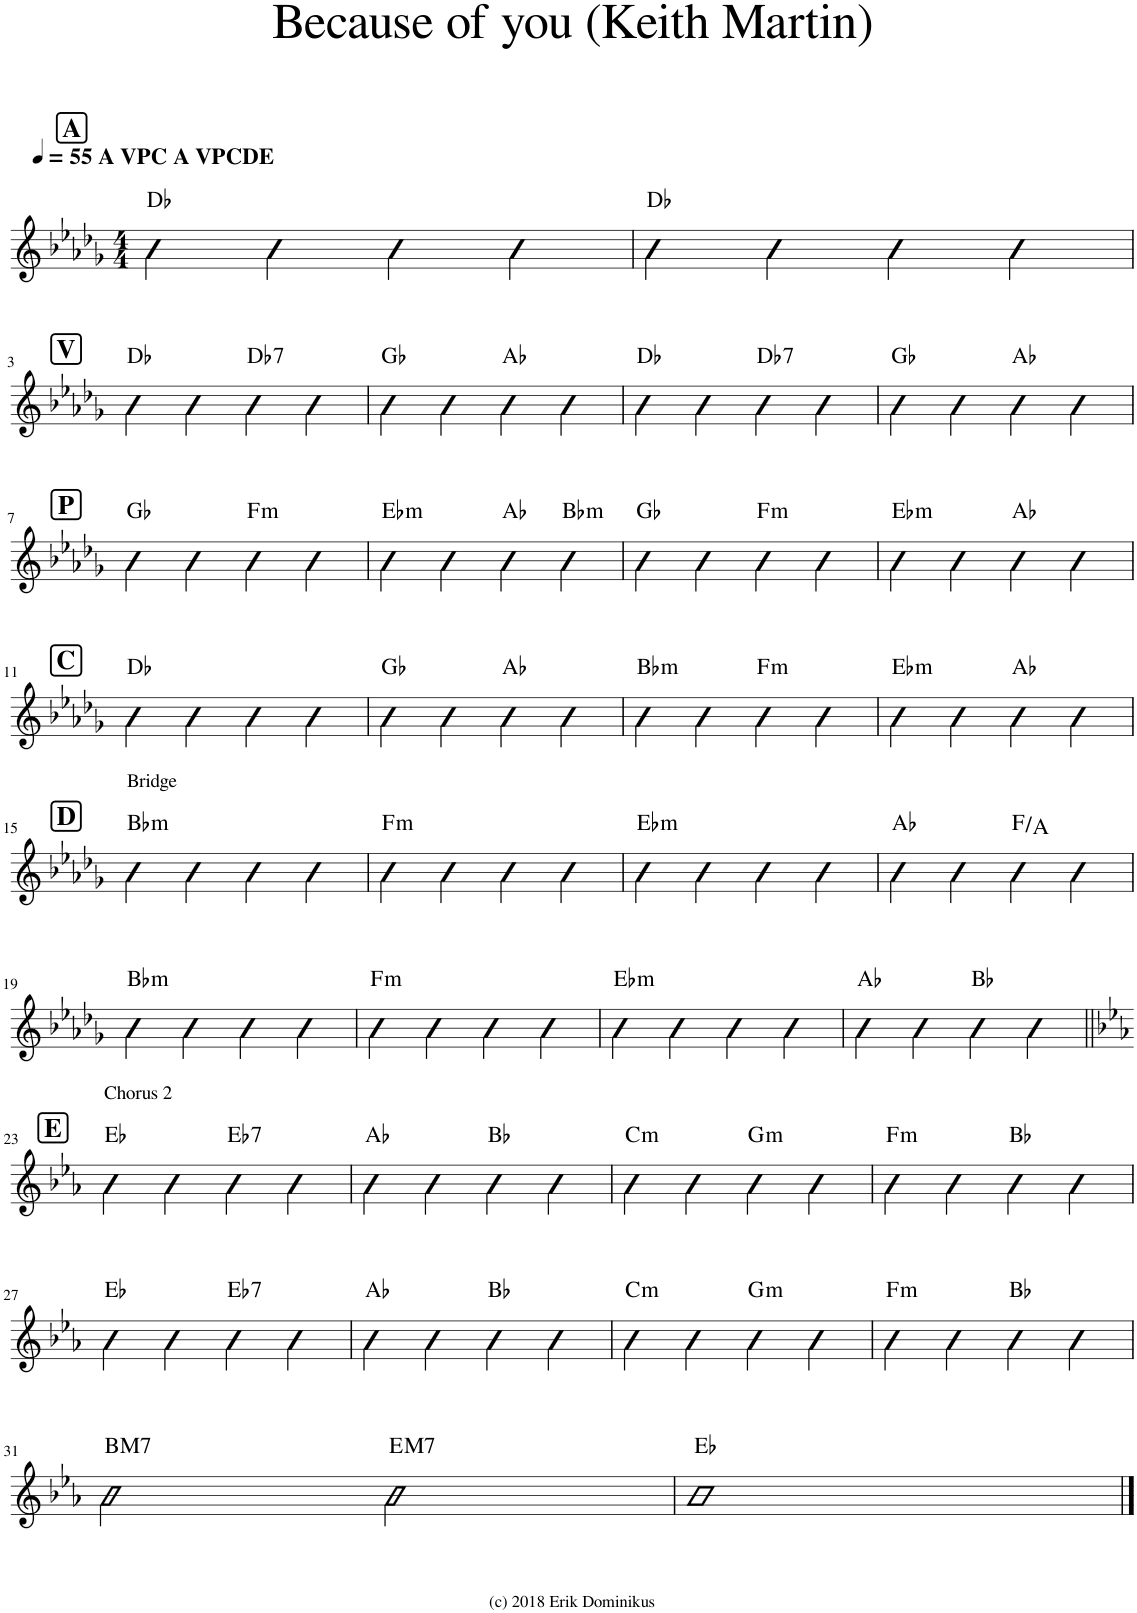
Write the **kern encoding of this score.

**kern	**harte
*part1	*part1
*staff1	*
*I"Piano	*
*I'Pno.	*
*clefG2	*
*k[b-e-a-d-g-]	*
*M4/4	*
*MM55	*
!!LO:REH:place=s1:a:B:cj:fs=14:t=A
=1	=1
!LO:TX:a:B:t=A VPC A VPCDE	!
4b-\	Db:maj
4b-\	.
4b-\	.
4b-\	.
=2	=2
4b-\	Db:maj
4b-\	.
4b-\	.
4b-\	.
!!LO:LB:g=z
!!LO:REH:place=s1:a:B:cj:fs=14:t=V
=3	=3
4b-\	Db:maj
4b-\	.
!	!LO:H:kt=7
4b-\	Db:7
4b-\	.
=4	=4
4b-\	Gb:maj
4b-\	.
4b-\	Ab:maj
4b-\	.
=5	=5
4b-\	Db:maj
4b-\	.
!	!LO:H:kt=7
4b-\	Db:7
4b-\	.
=6	=6
4b-\	Gb:maj
4b-\	.
4b-\	Ab:maj
4b-\	.
!!LO:LB:g=z
!!LO:REH:place=s1:a:B:cj:fs=14:t=P
=7	=7
4b-\	Gb:maj
4b-\	.
!	!LO:H:kt=m
4b-\	F:min
4b-\	.
=8	=8
!	!LO:H:kt=m
4b-\	Eb:min
4b-\	.
4b-\	Ab:maj
!	!LO:H:kt=m
4b-\	Bb:min
=9	=9
4b-\	Gb:maj
4b-\	.
!	!LO:H:kt=m
4b-\	F:min
4b-\	.
=10	=10
!	!LO:H:kt=m
4b-\	Eb:min
4b-\	.
4b-\	Ab:maj
4b-\	.
!!LO:LB:g=z
!!LO:REH:place=s1:a:B:cj:fs=14:t=C
=11	=11
4b-\	Db:maj
4b-\	.
4b-\	.
4b-\	.
=12	=12
4b-\	Gb:maj
4b-\	.
4b-\	Ab:maj
4b-\	.
=13	=13
!	!LO:H:kt=m
4b-\	Bb:min
4b-\	.
!	!LO:H:kt=m
4b-\	F:min
4b-\	.
=14	=14
!	!LO:H:kt=m
4b-\	Eb:min
4b-\	.
4b-\	Ab:maj
4b-\	.
!!LO:LB:g=z
!!LO:REH:place=s1:a:B:cj:fs=14:t=D
=15	=15
!LO:TX:a:t=Bridge	!LO:H:kt=m
4b-\	Bb:min
4b-\	.
4b-\	.
4b-\	.
=16	=16
!	!LO:H:kt=m
4b-\	F:min
4b-\	.
4b-\	.
4b-\	.
=17	=17
!	!LO:H:kt=m
4b-\	Eb:min
4b-\	.
4b-\	.
4b-\	.
=18	=18
4b-\	Ab:maj
4b-\	.
4b-\	F:maj/3
4b-\	.
!!LO:LB:g=z
=19	=19
!	!LO:H:kt=m
4b-\	Bb:min
4b-\	.
4b-\	.
4b-\	.
=20	=20
!	!LO:H:kt=m
4b-\	F:min
4b-\	.
4b-\	.
4b-\	.
=21	=21
!	!LO:H:kt=m
4b-\	Eb:min
4b-\	.
4b-\	.
4b-\	.
=22	=22
4b-\	Ab:maj
4b-\	.
4b-\	Bb:maj
4b-\	.
!!LO:LB:g=z
!!LO:REH:place=s1:a:B:cj:fs=14:t=E
=23||	=23||
*k[b-e-a-]	*
!LO:TX:a:t=Chorus 2	!
4b-\	Eb:maj
4b-\	.
!	!LO:H:kt=7
4b-\	Eb:7
4b-\	.
=24	=24
4b-\	Ab:maj
4b-\	.
4b-\	Bb:maj
4b-\	.
=25	=25
!	!LO:H:kt=m
4b-\	C:min
4b-\	.
!	!LO:H:kt=m
4b-\	G:min
4b-\	.
=26	=26
!	!LO:H:kt=m
4b-\	F:min
4b-\	.
4b-\	Bb:maj
4b-\	.
!!LO:LB:g=z
=27	=27
4b-\	Eb:maj
4b-\	.
!	!LO:H:kt=7
4b-\	Eb:7
4b-\	.
=28	=28
4b-\	Ab:maj
4b-\	.
4b-\	Bb:maj
4b-\	.
=29	=29
!	!LO:H:kt=m
4b-\	C:min
4b-\	.
!	!LO:H:kt=m
4b-\	G:min
4b-\	.
=30	=30
!	!LO:H:kt=m
4b-\	F:min
4b-\	.
4b-\	Bb:maj
4b-\	.
!!LO:LB:g=z
=31	=31
!	!LO:H:kt=M7
2b-\	B:maj7
!	!LO:H:kt=M7
2b-\	E:maj7
=32	=32
1b-	Eb:maj
==	==
*-	*-
